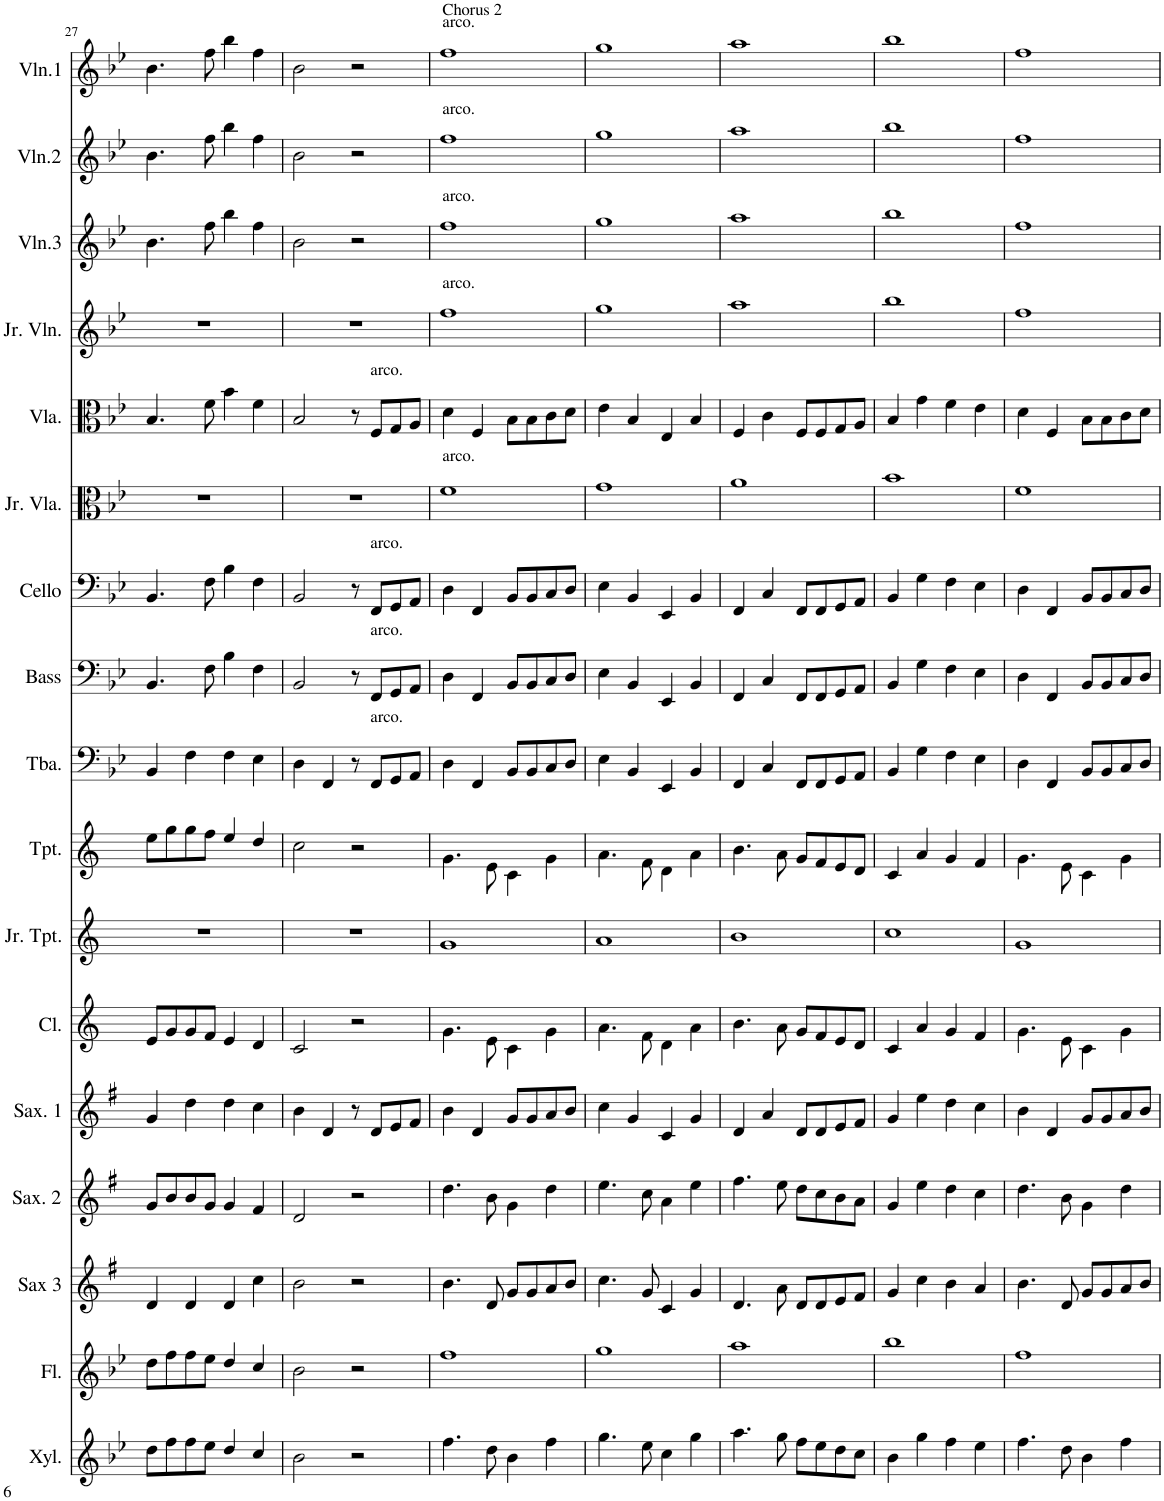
**kern	**kern	**kern	**kern	**kern	**kern	**kern	**kern	**kern	**kern	**kern	**kern	**kern	**kern	**kern	**kern	**kern
*part17	*part16	*part15	*part14	*part13	*part12	*part11	*part10	*part9	*part8	*part7	*part6	*part5	*part4	*part3	*part2	*part1
*staff17	*staff16	*staff15	*staff14	*staff13	*staff12	*staff11	*staff10	*staff9	*staff8	*staff7	*staff6	*staff5	*staff4	*staff3	*staff2	*staff1
*I"Xylophone	*I"Flute	*I"Saxophone 3	*I"Saxophone 2	*I"Saxophone 1	*I"Clarinet	*I"Jr.  Trumpet	*I"Trumpet	*I"Tuba	*I"Bass	*I"Cello	*I"Jr. Viola	*I"Viola	*I"Jr. Violin	*I"Violin 3	*I"Violin 2	*I"Violin 1
*I'Xyl.	*I'Fl.	*I'Sax 3	*I'Sax. 2	*I'Sax. 1	*I'Cl.	*I'Jr. Tpt.	*I'Tpt.	*I'Tba.	*I'Bass	*I'Cello	*I'Jr. Vla.	*I'Vla.	*I'Jr. Vln.	*I'Vln.3	*I'Vln.2	*I'Vln.1
!!LO:PB:g=z
*clefG2	*clefG2	*clefG2	*clefG2	*clefG2	*clefG2	*clefG2	*clefG2	*clefF4	*clefF4	*clefF4	*clefC3	*clefC3	*clefG2	*clefG2	*clefG2	*clefG2
*Trd-7c-12	*	*Trd5c9	*Trd5c9	*Trd5c9	*Trd1c2	*Trd1c2	*Trd1c2	*	*Trd7c12	*	*	*	*	*	*	*
*k[b-e-]	*k[b-e-]	*k[f#]	*k[f#]	*k[f#]	*k[]	*k[]	*k[]	*k[b-e-]	*k[b-e-]	*k[b-e-]	*k[b-e-]	*k[b-e-]	*k[b-e-]	*k[b-e-]	*k[b-e-]	*k[b-e-]
*M4/4	*M4/4	*M4/4	*M4/4	*M4/4	*M4/4	*M4/4	*M4/4	*M4/4	*M4/4	*M4/4	*M4/4	*M4/4	*M4/4	*M4/4	*M4/4	*M4/4
=27	=27	=27	=27	=27	=27	=27	=27	=27	=27	=27	=27	=27	=27	=27	=27	=27
8dd\L	8dd\L	4d/	8g/L	4g/	8e/L	1r	8ee\L	4BB-/	4.BB-/	4.BB-/	1r	4.B-/	1r	4.b-\	4.b-\	4.b-\
8ff\	8ff\	.	8b/	.	8g/	.	8gg\	.	.	.	.	.	.	.	.	.
8ff\	8ff\	4d/	8b/	4dd\	8g/	.	8gg\	4F\	.	.	.	.	.	.	.	.
8ee-\J	8ee-\J	.	8g/J	.	8f/J	.	8ff\J	.	8F\	8F\	.	8f\	.	8ff\	8ff\	8ff\
4dd/	4dd/	4d/	4g/	4dd\	4e/	.	4ee/	4F\	4B-\	4B-\	.	4b-\	.	4bb-\	4bb-\	4bb-\
4cc/	4cc/	4cc\	4f#/	4cc\	4d/	.	4dd/	4E-\	4F\	4F\	.	4f\	.	4ff\	4ff\	4ff\
=28	=28	=28	=28	=28	=28	=28	=28	=28	=28	=28	=28	=28	=28	=28	=28	=28
2b-\	2b-\	2b\	2d/	4b\	2c/	1r	2cc\	4D\	2BB-/	2BB-/	1r	2B-/	1r	2b-\	2b-\	2b-\
.	.	.	.	4d/	.	.	.	4FF/	.	.	.	.	.	.	.	.
2r	2r	2r	2r	8r	2r	.	2r	8r	8r	8r	.	8r	.	2r	2r	2r
!	!	!	!	!	!	!	!	!	!	!	!	!LO:TX:a:t=arco.	!	!	!	!
!	!	!	!	!	!	!	!	!	!	!LO:TX:a:t=arco.	!	!	!	!	!	!
!	!	!	!	!	!	!	!	!	!LO:TX:a:t=arco.	!	!	!	!	!	!	!
!	!	!	!	!	!	!	!	!LO:TX:a:t=arco.	!	!	!	!	!	!	!	!
.	.	.	.	8d/L	.	.	.	8FF/L	8FF/L	8FF/L	.	8F/L	.	.	.	.
.	.	.	.	8e/	.	.	.	8GG/	8GG/	8GG/	.	8G/	.	.	.	.
.	.	.	.	8f#/J	.	.	.	8AA/J	8AA/J	8AA/J	.	8A/J	.	.	.	.
=29	=29	=29	=29	=29	=29	=29	=29	=29	=29	=29	=29	=29	=29	=29	=29	=29
!	!	!	!	!	!	!	!	!	!	!	!	!	!	!	!	!LO:TX:a:t=Chorus 2
!	!	!	!	!	!	!	!	!	!	!	!	!	!	!	!	!LO:TX:a:t=arco.
!	!	!	!	!	!	!	!	!	!	!	!	!	!	!	!LO:TX:a:t=arco.	!
!	!	!	!	!	!	!	!	!	!	!	!	!	!	!LO:TX:a:t=arco.	!	!
!	!	!	!	!	!	!	!	!	!	!	!	!	!LO:TX:a:t=arco.	!	!	!
!	!	!	!	!	!	!	!	!	!	!	!LO:TX:a:t=arco.	!	!	!	!	!
4.ff\	1ff	4.b\	4.dd\	4b\	4.g\	1g	4.g\	4D\	4D\	4D\	1f	4d\	1ff	1ff	1ff	1ff
.	.	.	.	4d/	.	.	.	4FF/	4FF/	4FF/	.	4F/	.	.	.	.
8dd\	.	8d/	8b\	.	8e\	.	8e\	.	.	.	.	.	.	.	.	.
4b-\	.	8g/L	4g\	8g/L	4c\	.	4c\	8BB-/L	8BB-/L	8BB-/L	.	8B-\L	.	.	.	.
.	.	8g/	.	8g/	.	.	.	8BB-/	8BB-/	8BB-/	.	8B-\	.	.	.	.
4ff\	.	8a/	4dd\	8a/	4g\	.	4g\	8C/	8C/	8C/	.	8c\	.	.	.	.
.	.	8b/J	.	8b/J	.	.	.	8D/J	8D/J	8D/J	.	8d\J	.	.	.	.
=30	=30	=30	=30	=30	=30	=30	=30	=30	=30	=30	=30	=30	=30	=30	=30	=30
4.gg\	1gg	4.cc\	4.ee\	4cc\	4.a\	1a	4.a\	4E-\	4E-\	4E-\	1g	4e-\	1gg	1gg	1gg	1gg
.	.	.	.	4g/	.	.	.	4BB-/	4BB-/	4BB-/	.	4B-/	.	.	.	.
8ee-\	.	8g/	8cc\	.	8f\	.	8f\	.	.	.	.	.	.	.	.	.
4cc\	.	4c/	4a\	4c/	4d\	.	4d\	4EE-/	4EE-/	4EE-/	.	4E-/	.	.	.	.
4gg\	.	4g/	4ee\	4g/	4a\	.	4a\	4BB-/	4BB-/	4BB-/	.	4B-/	.	.	.	.
=31	=31	=31	=31	=31	=31	=31	=31	=31	=31	=31	=31	=31	=31	=31	=31	=31
4.aa\	1aa	4.d/	4.ff#\	4d/	4.b\	1b	4.b\	4FF/	4FF/	4FF/	1a	4F/	1aa	1aa	1aa	1aa
.	.	.	.	4a/	.	.	.	4C/	4C/	4C/	.	4c\	.	.	.	.
8gg\	.	8a\	8ee\	.	8a\	.	8a\	.	.	.	.	.	.	.	.	.
8ff\L	.	8d/L	8dd\L	8d/L	8g/L	.	8g/L	8FF/L	8FF/L	8FF/L	.	8F/L	.	.	.	.
8ee-\	.	8d/	8cc\	8d/	8f/	.	8f/	8FF/	8FF/	8FF/	.	8F/	.	.	.	.
8dd\	.	8e/	8b\	8e/	8e/	.	8e/	8GG/	8GG/	8GG/	.	8G/	.	.	.	.
8cc\J	.	8f#/J	8a\J	8f#/J	8d/J	.	8d/J	8AA/J	8AA/J	8AA/J	.	8A/J	.	.	.	.
=32	=32	=32	=32	=32	=32	=32	=32	=32	=32	=32	=32	=32	=32	=32	=32	=32
4b-\	1bb-	4g/	4g/	4g/	4c/	1cc	4c/	4BB-/	4BB-/	4BB-/	1b-	4B-/	1bb-	1bb-	1bb-	1bb-
4gg\	.	4cc\	4ee\	4ee\	4a/	.	4a/	4G\	4G\	4G\	.	4g\	.	.	.	.
4ff\	.	4b\	4dd\	4dd\	4g/	.	4g/	4F\	4F\	4F\	.	4f\	.	.	.	.
4ee-\	.	4a/	4cc\	4cc\	4f/	.	4f/	4E-\	4E-\	4E-\	.	4e-\	.	.	.	.
=33	=33	=33	=33	=33	=33	=33	=33	=33	=33	=33	=33	=33	=33	=33	=33	=33
4.ff\	1ff	4.b\	4.dd\	4b\	4.g\	1g	4.g\	4D\	4D\	4D\	1f	4d\	1ff	1ff	1ff	1ff
.	.	.	.	4d/	.	.	.	4FF/	4FF/	4FF/	.	4F/	.	.	.	.
8dd\	.	8d/	8b\	.	8e\	.	8e\	.	.	.	.	.	.	.	.	.
4b-\	.	8g/L	4g\	8g/L	4c\	.	4c\	8BB-/L	8BB-/L	8BB-/L	.	8B-\L	.	.	.	.
.	.	8g/	.	8g/	.	.	.	8BB-/	8BB-/	8BB-/	.	8B-\	.	.	.	.
4ff\	.	8a/	4dd\	8a/	4g\	.	4g\	8C/	8C/	8C/	.	8c\	.	.	.	.
.	.	8b/J	.	8b/J	.	.	.	8D/J	8D/J	8D/J	.	8d\J	.	.	.	.
=	=	=	=	=	=	=	=	=	=	=	=	=	=	=	=	=
*-	*-	*-	*-	*-	*-	*-	*-	*-	*-	*-	*-	*-	*-	*-	*-	*-
